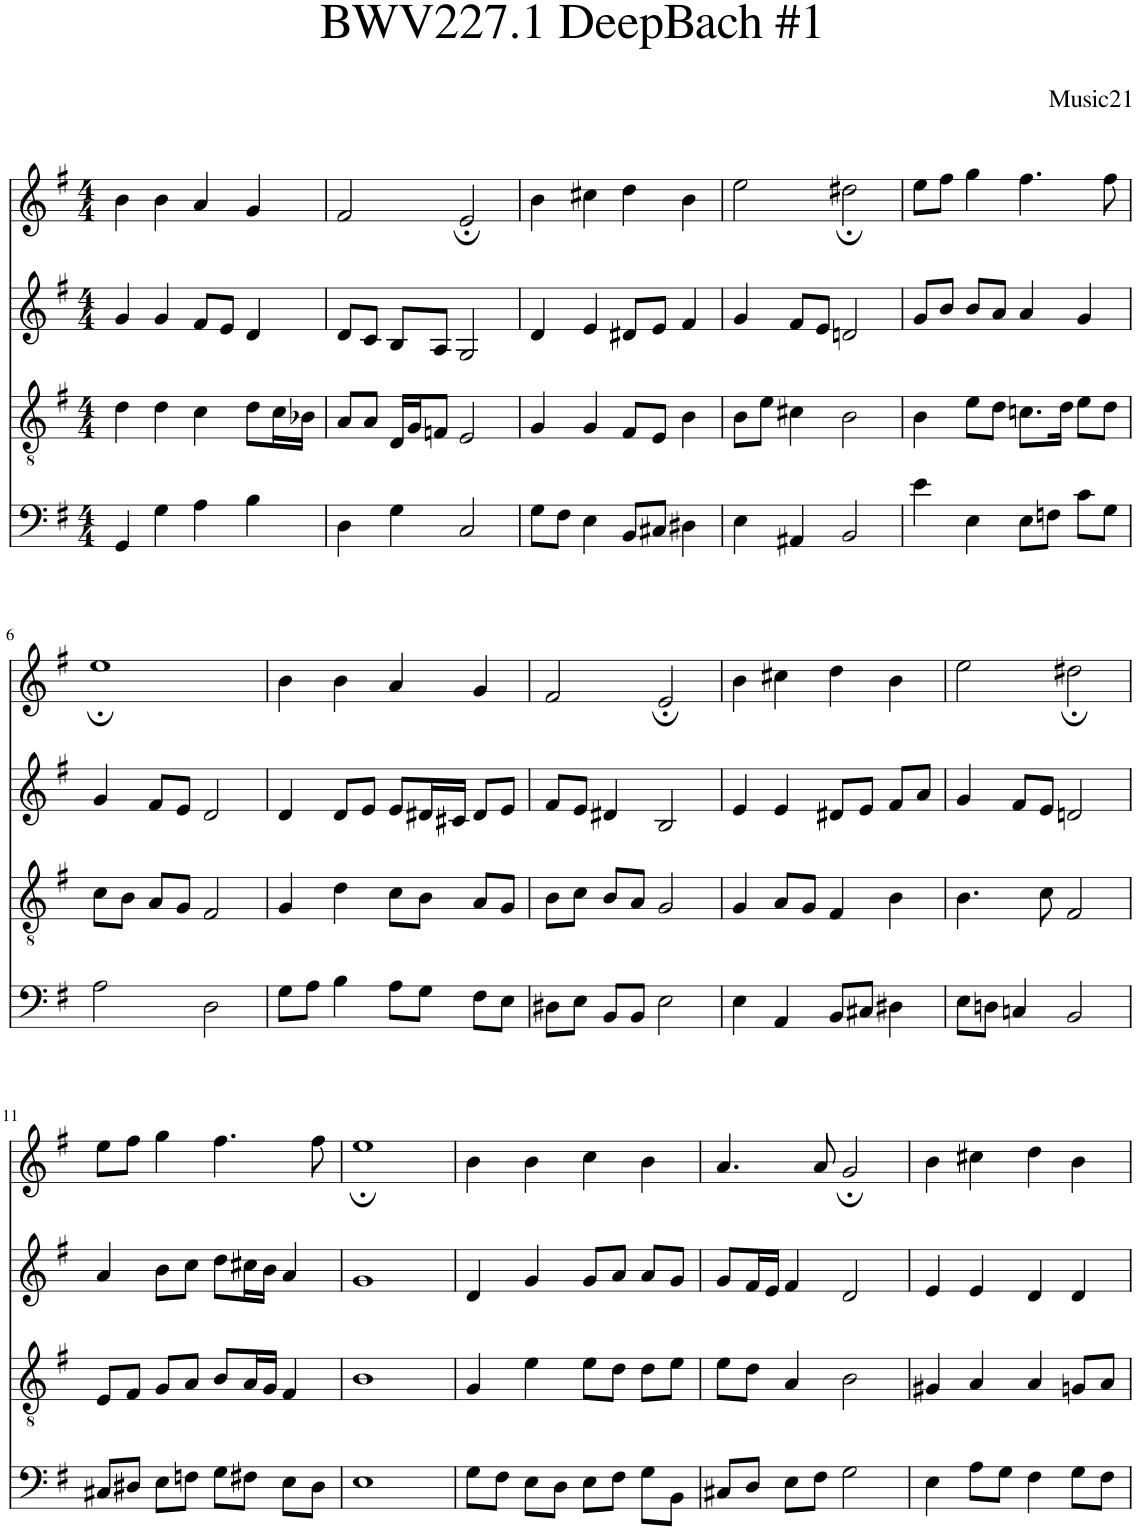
**kern	**kern	**kern	**kern
*part4	*part3	*part2	*part1
*staff4	*staff3	*staff2	*staff1
*I"Piano	*I"Piano	*I"Piano	*I"Piano
*I'Pno	*I'Pno	*I'Pno	*I'Pno
*clefF4	*clefGv2	*clefG2	*clefG2
*k[f#]	*k[f#]	*k[f#]	*k[f#]
*M4/4	*M4/4	*M4/4	*M4/4
=1	=1	=1	=1
4GG/	4d\	4g/	4b\
4G\	4d\	4g/	4b\
4A\	4c\	8f#/L	4a/
.	.	8e/J	.
4B\	8d\L	4d/	4g/
.	16c\L	.	.
.	16B-X\JJ	.	.
=2	=2	=2	=2
4D\	8A/L	8d/L	2f#/
.	8A/J	8c/J	.
4G\	16D/LL	8B/L	.
.	16G/J	.	.
.	8Fn/J	8A/J	.
2C/	2E/	2G/	2e;/
=3	=3	=3	=3
8G\L	4G/	4d/	4b\
8F#\J	.	.	.
4E\	4G/	4e/	4cc#X\
8BB/L	8F#/L	8d#X/L	4dd\
8C#X/J	8E/J	8e/J	.
4D#X\	4B\	4f#/	4b\
=4	=4	=4	=4
4E\	8B\L	4g/	2ee\
.	8e\J	.	.
4AA#X/	4c#X\	8f#/L	.
.	.	8e/J	.
2BB/	2B\	2dn/	2dd#X;\
=5	=5	=5	=5
4e\	4B\	8g/L	8ee\L
.	.	8b/J	8ff#\J
4E\	8e\L	8b/L	4gg\
.	8d\J	8a/J	.
8E\L	8.cn\L	4a/	4.ff#\
8Fn\J	.	.	.
.	16d\Jk	.	.
8c\L	8e\L	4g/	.
8G\J	8d\J	.	8ff#\
!!LO:LB:g=z
=6	=6	=6	=6
2A\	8c\L	4g/	1ee;
.	8B\J	.	.
.	8A/L	8f#/L	.
.	8G/J	8e/J	.
2D\	2F#/	2d/	.
=7	=7	=7	=7
8G\L	4G/	4d/	4b\
8A\J	.	.	.
4B\	4d\	8d/L	4b\
.	.	8e/J	.
8A\L	8c\L	8e/L	4a/
8G\J	8B\J	16d#X/L	.
.	.	16c#X/JJ	.
8F#\L	8A/L	8d#/L	4g/
8E\J	8G/J	8e/J	.
=8	=8	=8	=8
8D#X\L	8B\L	8f#/L	2f#/
8E\J	8c\J	8e/J	.
8BB/L	8B/L	4d#X/	.
8BB/J	8A/J	.	.
2E\	2G/	2B/	2e;/
=9	=9	=9	=9
4E\	4G/	4e/	4b\
4AA/	8A/L	4e/	4cc#X\
.	8G/J	.	.
8BB/L	4F#/	8d#X/L	4dd\
8C#X/J	.	8e/J	.
4D#X\	4B\	8f#/L	4b\
.	.	8a/J	.
=10	=10	=10	=10
8E\L	4.B\	4g/	2ee\
8Dn\J	.	.	.
4Cn/	.	8f#/L	.
.	8c\	8e/J	.
2BB/	2F#/	2dn/	2dd#X;\
!!LO:LB:g=z
=11	=11	=11	=11
8C#X/L	8E/L	4a/	8ee\L
8D#X/J	8F#/J	.	8ff#\J
8E\L	8G/L	8b\L	4gg\
8Fn\J	8A/J	8cc\J	.
8G\L	8B/L	8dd\L	4.ff#\
8F#X\J	16A/L	16cc#X\L	.
.	16G/JJ	16b\JJ	.
8E\L	4F#/	4a/	.
8D#\J	.	.	8ff#\
=12	=12	=12	=12
1E	1B	1g	1ee;
=13	=13	=13	=13
8G\L	4G/	4d/	4b\
8F#\J	.	.	.
8E\L	4e\	4g/	4b\
8D\J	.	.	.
8E\L	8e\L	8g/L	4cc\
8F#\J	8d\J	8a/J	.
8G\L	8d\L	8a/L	4b\
8BB\J	8e\J	8g/J	.
=14	=14	=14	=14
8C#X/L	8e\L	8g/L	4.a/
8D/J	8d\J	16f#/L	.
.	.	16e/JJ	.
8E\L	4A/	4f#/	.
8F#\J	.	.	8a/
2G\	2B\	2d/	2g;/
=15	=15	=15	=15
4E\	4G#X/	4e/	4b\
8A\L	4A/	4e/	4cc#X\
8G\J	.	.	.
4F#\	4A/	4d/	4dd\
8G\L	8Gn/L	4d/	4b\
8F#\J	8A/J	.	.
=	=	=	=
*-	*-	*-	*-
